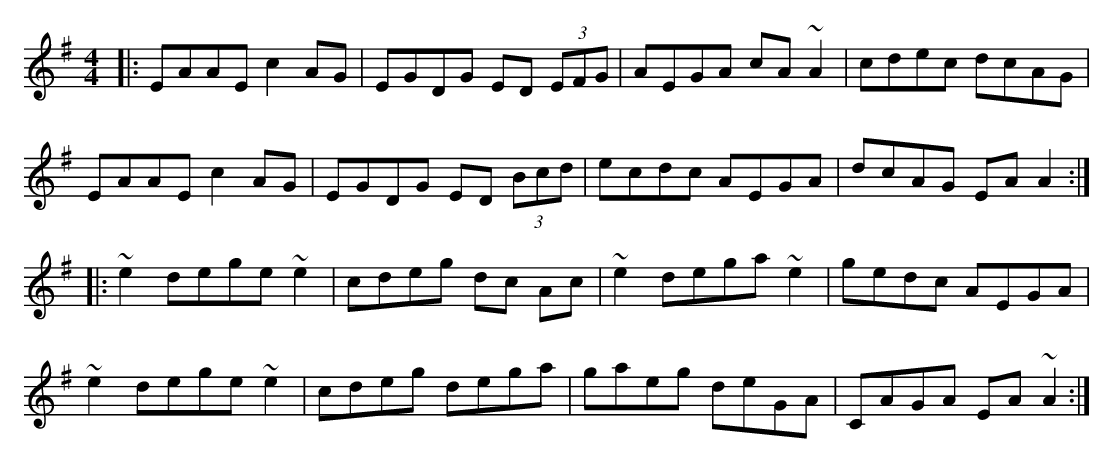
X:1
M:4/4
K:Ador
|:EAAE c2 AG|EGDG ED (3EFG|AEGA cA ~A2|cdec dcAG|
EAAE c2 AG|EGDG ED (3Bcd|ecdc AEGA|dcAG EA A2:|
|:~e2 dege ~e2|cdeg dc Ac|~e2 dega ~e2|gedc AEGA|
~e2 dege ~e2|cdeg dega|gaeg deGA|CAGA EA ~A2:|
